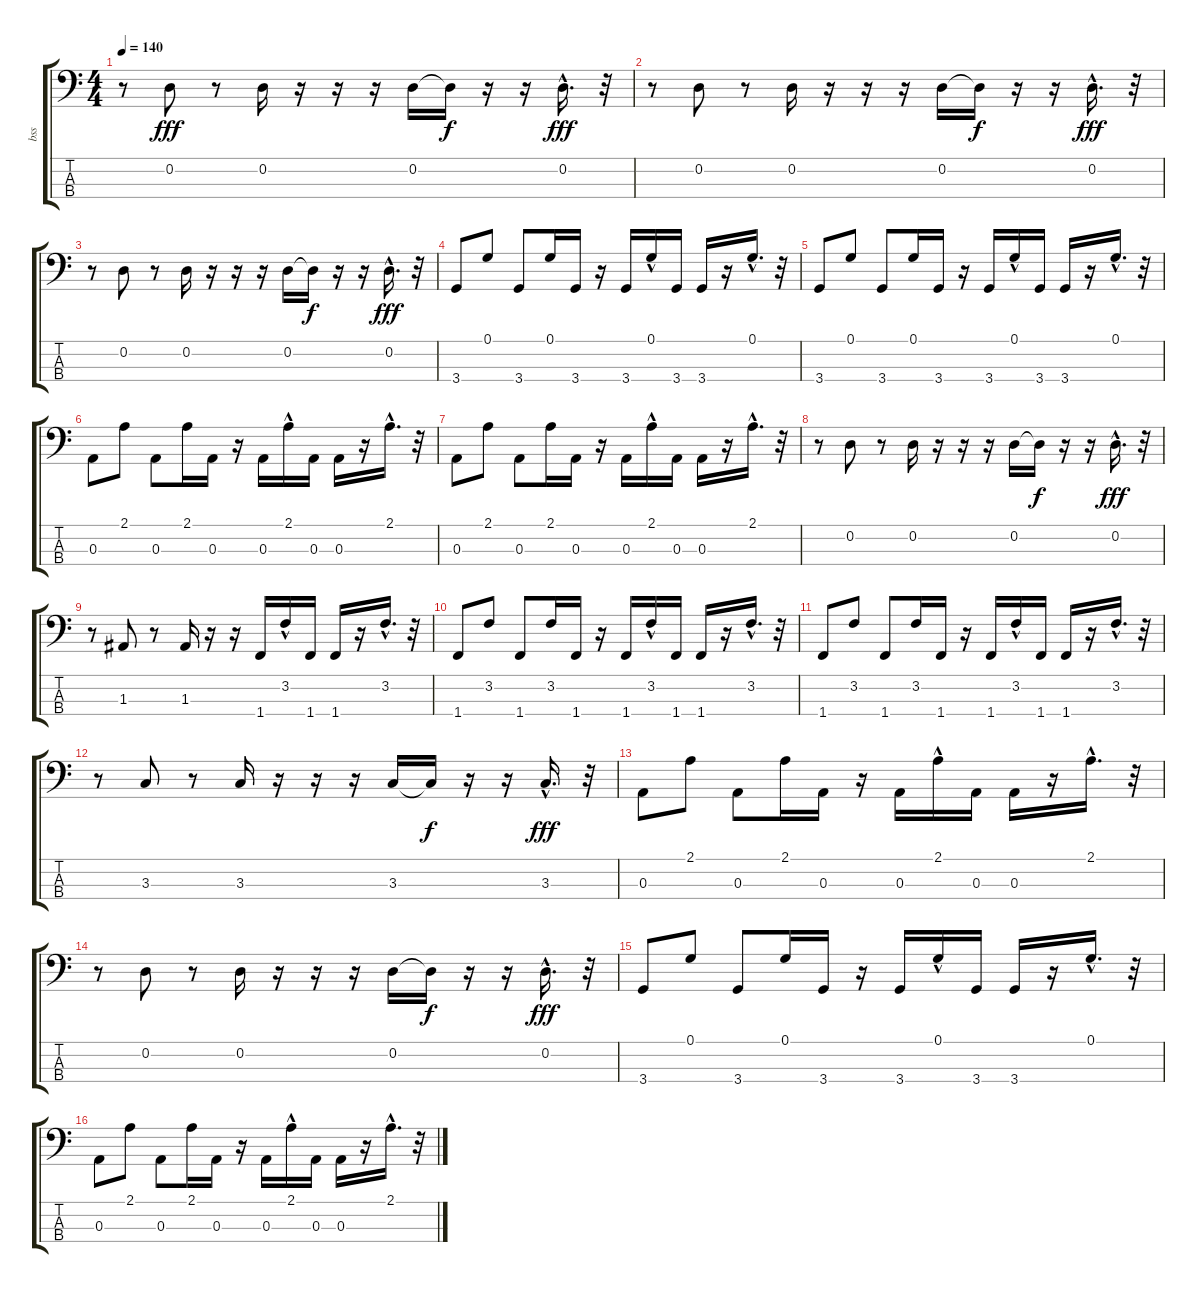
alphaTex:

\track ("bss" "bss") {instrument synthbass1}
\staff {score tabs}
\tuning (G2 D2 A1 E1) {hide}
\ts (4 4)
\tempo 140
\clef f4
\ks c
r.8{dy fff} 0.2.8 r.8 0.2.16 r.16 r.16 r.16 0.2.16 0.2{t}.16{dy f} r.16 r.16 0.2{hac}.16{d dy fff} r.32 |
r.8 0.2.8 r.8 0.2.16 r.16 r.16 r.16 0.2.16 0.2{t}.16{dy f} r.16 r.16 0.2{hac}.16{d dy fff} r.32 |
r.8 0.2.8 r.8 0.2.16 r.16 r.16 r.16 0.2.16 0.2{t}.16{dy f} r.16 r.16 0.2{hac}.16{d dy fff} r.32 |
3.4.8 0.1.8 3.4.8 0.1.16 3.4.16 r.16 3.4.16 0.1{hac}.16 3.4.16 3.4.16 r.16 0.1{hac}.16{d} r.32 |
3.4.8 0.1.8 3.4.8 0.1.16 3.4.16 r.16 3.4.16 0.1{hac}.16 3.4.16 3.4.16 r.16 0.1{hac}.16{d} r.32 |
0.3.8 2.1.8 0.3.8 2.1.16 0.3.16 r.16 0.3.16 2.1{hac}.16 0.3.16 0.3.16 r.16 2.1{hac}.16{d} r.32 |
0.3.8 2.1.8 0.3.8 2.1.16 0.3.16 r.16 0.3.16 2.1{hac}.16 0.3.16 0.3.16 r.16 2.1{hac}.16{d} r.32 |
r.8 0.2.8 r.8 0.2.16 r.16 r.16 r.16 0.2.16 0.2{t}.16{dy f} r.16 r.16 0.2{hac}.16{d dy fff} r.32 |
r.8 1.3.8 r.8 1.3.16 r.16 r.16 1.4.16 3.2{hac}.16 1.4.16 1.4.16 r.16 3.2{hac}.16{d} r.32 |
1.4.8 3.2.8 1.4.8 3.2.16 1.4.16 r.16 1.4.16 3.2{hac}.16 1.4.16 1.4.16 r.16 3.2{hac}.16{d} r.32 |
1.4.8 3.2.8 1.4.8 3.2.16 1.4.16 r.16 1.4.16 3.2{hac}.16 1.4.16 1.4.16 r.16 3.2{hac}.16{d} r.32 |
r.8 3.3.8 r.8 3.3.16 r.16 r.16 r.16 3.3.16 3.3{t}.16{dy f} r.16 r.16 3.3{hac}.16{d dy fff} r.32 |
0.3.8 2.1.8 0.3.8 2.1.16 0.3.16 r.16 0.3.16 2.1{hac}.16 0.3.16 0.3.16 r.16 2.1{hac}.16{d} r.32 |
r.8 0.2.8 r.8 0.2.16 r.16 r.16 r.16 0.2.16 0.2{t}.16{dy f} r.16 r.16 0.2{hac}.16{d dy fff} r.32 |
3.4.8 0.1.8 3.4.8 0.1.16 3.4.16 r.16 3.4.16 0.1{hac}.16 3.4.16 3.4.16 r.16 0.1{hac}.16{d} r.32 |
0.3.8 2.1.8 0.3.8 2.1.16 0.3.16 r.16 0.3.16 2.1{hac}.16 0.3.16 0.3.16 r.16 2.1{hac}.16{d} r.32
